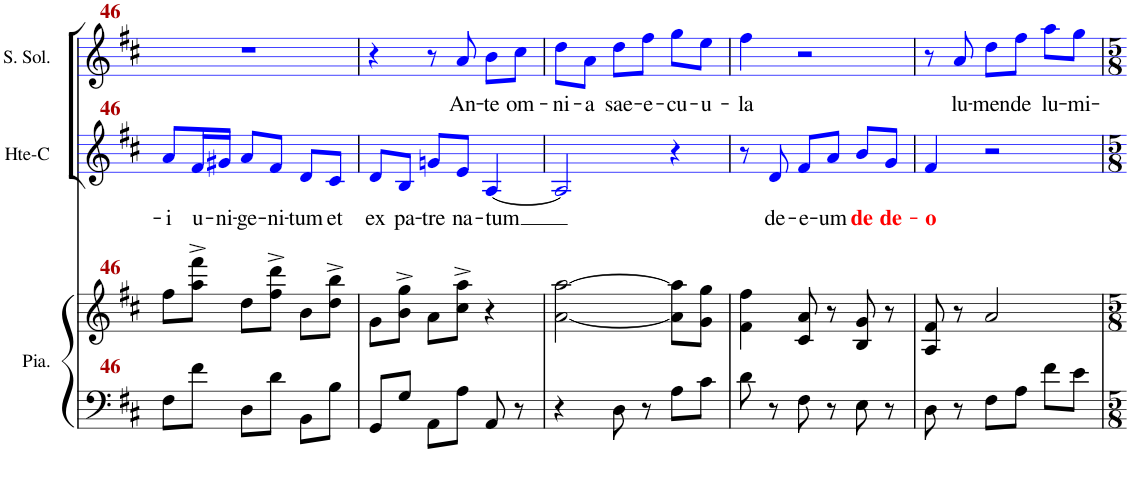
**kern	**kern	**kern	**text	**kern	**text
*part3	*part3	*part2	*part2	*part1	*part1
*staff4	*staff3	*staff2	*staff2	*staff1	*staff1
*I"Piano	*	*I"Haute-Contre	*	*I"Soprano Solo	*
*I'Pno.	*	*I'Hte-C	*	*I'S. Sol.	*
!!LO:PB:g=z
*clefF4	*clefG2	*clefG2	*	*clefG2	*
*k[f#c#]	*k[f#c#]	*k[f#c#]	*	*k[f#c#]	*
*M3/4	*M3/4	*M3/4	*	*M3/4	*
=46	=46	=46	=46	=46	=46
!	!	!	!LO:LY:b	!	!
8F#\L	8ff#\L	8ai/L	-i	2.r	.
!	!	!	!LO:LY:b	!	!
8f#\J	8aa\^ 8fff#\^J	16f#i/L	u-	.	.
!	!	!	!LO:LY:b	!	!
.	.	16g#Xi/JJ	-ni-	.	.
!	!	!	!LO:LY:b	!	!
8D\L	8dd\L	8ai/L	-ge-	.	.
!	!	!	!LO:LY:b	!	!
8d\J	8ff#\^ 8ddd\^J	8f#i/J	-ni-	.	.
!	!	!	!LO:LY:b	!	!
8BB\L	8b\L	8di/L	-tum	.	.
!	!	!	!LO:LY:b	!	!
8B\J	8dd\^ 8bb\^J	8c#i/J	et	.	.
=47	=47	=47	=47	=47	=47
!	!	!	!LO:LY:b	!	!
8GG/L	8g\L	8di/L	ex	4r	.
!	!	!	!LO:LY:b	!	!
8G/J	8b\^ 8gg\^J	8Bi/J	pa-	.	.
!	!	!	!LO:LY:b	!	!
8AA\L	8a\L	8gni/L	-tre	8r	.
!	!	!	!LO:LY:b	!	!LO:LY:b
8A\J	8cc#\^ 8aa\^J	8ei/J	na-	8ai/	An-
!	!	!	!LO:LY:b	!	!LO:LY:b
8AA/	4r	[4Ai/	-tum	8bi\L	-te
!	!	!	!	!	!LO:LY:b
8r	.	.	.	8cc#i\J	om-
=48	=48	=48	=48	=48	=48
!	!	!	!	!	!LO:LY:b
4r	[2a\ [2aa\	2Ai/]	.	8ddi\L	-ni-
!	!	!	!	!	!LO:LY:b
.	.	.	.	8ai\J	-a
!	!	!	!	!	!LO:LY:b
8D\	.	.	.	8ddi\L	sae-
!	!	!	!	!	!LO:LY:b
8r	.	.	.	8ff#i\J	-e-
!	!	!	!	!	!LO:LY:b
8A\L	8a\] 8aa\]L	4r	.	8ggi\L	-cu-
!	!	!	!	!	!LO:LY:b
8c#\J	8g\ 8gg\J	.	.	8eei\J	-u-
=49	=49	=49	=49	=49	=49
!	!	!	!	!	!LO:LY:b
8d\	4f#\ 4ff#\	8r	.	4ff#i\	-la
!	!	!	!LO:LY:b	!	!
8r	.	8di/	de-	.	.
!	!	!	!LO:LY:b	!	!
8F#\	8c#/ 8a/	8f#i/L	-e-	2r	.
!	!	!	!LO:LY:b	!	!
8r	8r	8ai/J	-um	.	.
!	!	!	!LO:LY:b:color=#FF0000	!	!
8E\	8B/ 8g/	8bi/L	de	.	.
!	!	!	!LO:LY:b:color=#FF0000	!	!
8r	8r	8gi/J	de-	.	.
=50	=50	=50	=50	=50	=50
!	!	!	!LO:LY:b:color=#FF0000	!	!
8D\	8A/ 8f#/	4f#i/	-o	8r	.
!	!	!	!	!	!LO:LY:b
8r	8r	.	.	8ai/	lu-
!	!	!	!	!	!LO:LY:b
8F#\L	2a/	2r	.	8ddi\L	-men
!	!	!	!	!	!LO:LY:b
8A\J	.	.	.	8ff#i\J	de
!	!	!	!	!	!LO:LY:b
8f#\L	.	.	.	8aai\L	lu-
!	!	!	!	!	!LO:LY:b
8e\J	.	.	.	8ggi\J	-mi-
=	=	=	=	=	=
*-	*-	*-	*-	*-	*-
